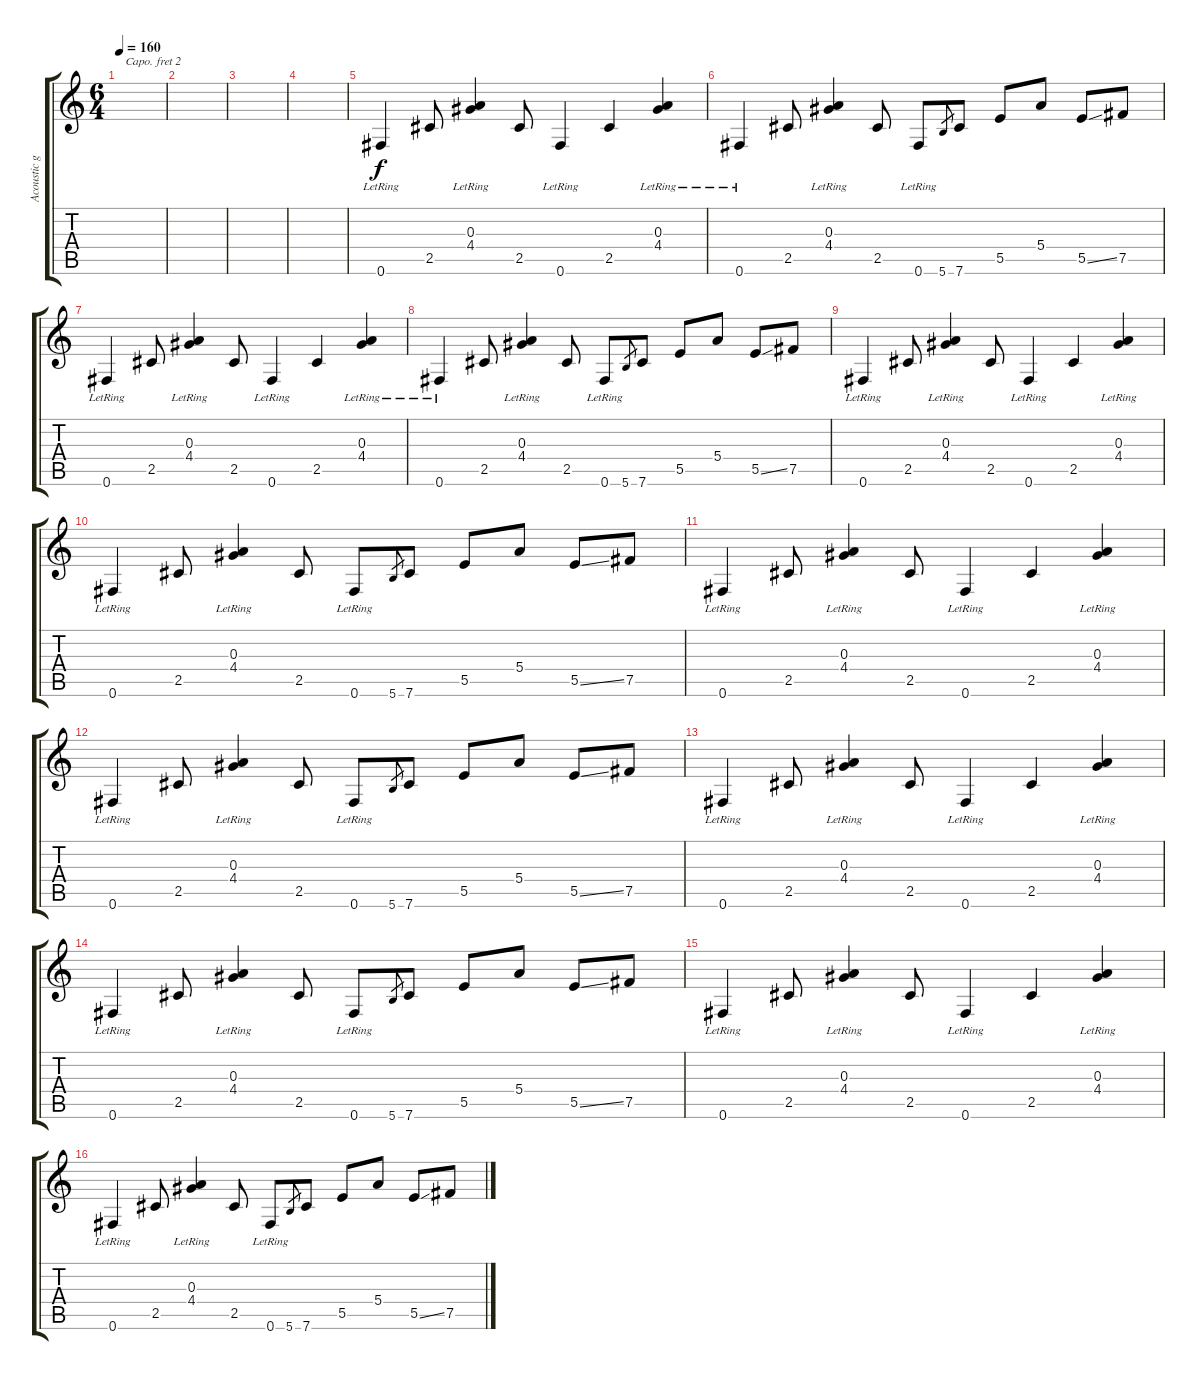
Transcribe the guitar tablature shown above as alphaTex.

\track ("Acoustic guitar" "Acoustic g") {instrument acousticguitarsteel}
\staff {score tabs}
\capo 2
\tuning (E4 B3 G3 D3 A2 E2) {hide}
\ts (6 4)
\tempo 160
\clef g2
\ks c
|
|
|
|
0.6{lr}.4 2.5.8 (0.3{lr} 4.4{lr}).4 2.5.8 0.6{lr}.4 2.5.4 (0.3{lr} 4.4{lr}).4 |
0.6{lr}.4 2.5.8 (0.3{lr} 4.4{lr}).4 2.5.8 0.6{lr}.8 5.6.8{gr} 7.6.8 5.5.8 5.4.8 5.5{ss}.8 7.5.8 |
0.6{lr}.4 2.5.8 (0.3{lr} 4.4{lr}).4 2.5.8 0.6{lr}.4 2.5.4 (0.3{lr} 4.4{lr}).4 |
0.6{lr}.4 2.5.8 (0.3{lr} 4.4{lr}).4 2.5.8 0.6{lr}.8 5.6.8{gr} 7.6.8 5.5.8 5.4.8 5.5{ss}.8 7.5.8 |
0.6{lr}.4 2.5.8 (0.3{lr} 4.4{lr}).4 2.5.8 0.6{lr}.4 2.5.4 (0.3{lr} 4.4{lr}).4 |
0.6{lr}.4 2.5.8 (0.3{lr} 4.4{lr}).4 2.5.8 0.6{lr}.8 5.6.8{gr} 7.6.8 5.5.8 5.4.8 5.5{ss}.8 7.5.8 |
0.6{lr}.4 2.5.8 (0.3{lr} 4.4{lr}).4 2.5.8 0.6{lr}.4 2.5.4 (0.3{lr} 4.4{lr}).4 |
0.6{lr}.4 2.5.8 (0.3{lr} 4.4{lr}).4 2.5.8 0.6{lr}.8 5.6.8{gr} 7.6.8 5.5.8 5.4.8 5.5{ss}.8 7.5.8 |
0.6{lr}.4 2.5.8 (0.3{lr} 4.4{lr}).4 2.5.8 0.6{lr}.4 2.5.4 (0.3{lr} 4.4{lr}).4 |
0.6{lr}.4 2.5.8 (0.3{lr} 4.4{lr}).4 2.5.8 0.6{lr}.8 5.6.8{gr} 7.6.8 5.5.8 5.4.8 5.5{ss}.8 7.5.8 |
0.6{lr}.4 2.5.8 (0.3{lr} 4.4{lr}).4 2.5.8 0.6{lr}.4 2.5.4 (0.3{lr} 4.4{lr}).4 |
0.6{lr}.4 2.5.8 (0.3{lr} 4.4{lr}).4 2.5.8 0.6{lr}.8 5.6.8{gr} 7.6.8 5.5.8 5.4.8 5.5{ss}.8 7.5.8
